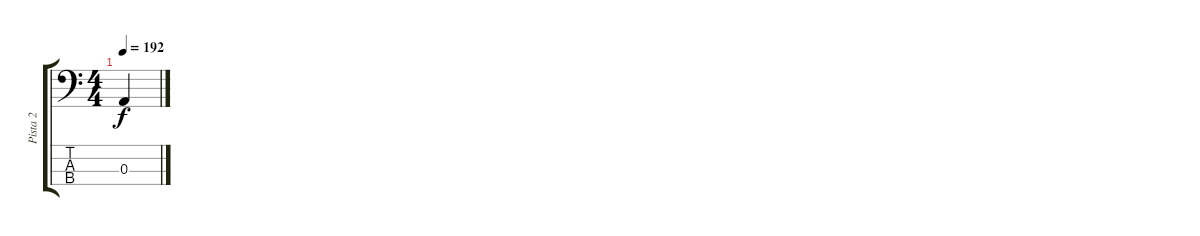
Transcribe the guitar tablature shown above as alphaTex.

\track ("Pista 2" "Pista 2") {instrument electricbasspick}
\staff {score tabs}
\tuning (G2 D2 A1 E1) {hide}
\ts (4 4)
\tempo 192
\clef f4
\ks c
0.3.4{dy f}
